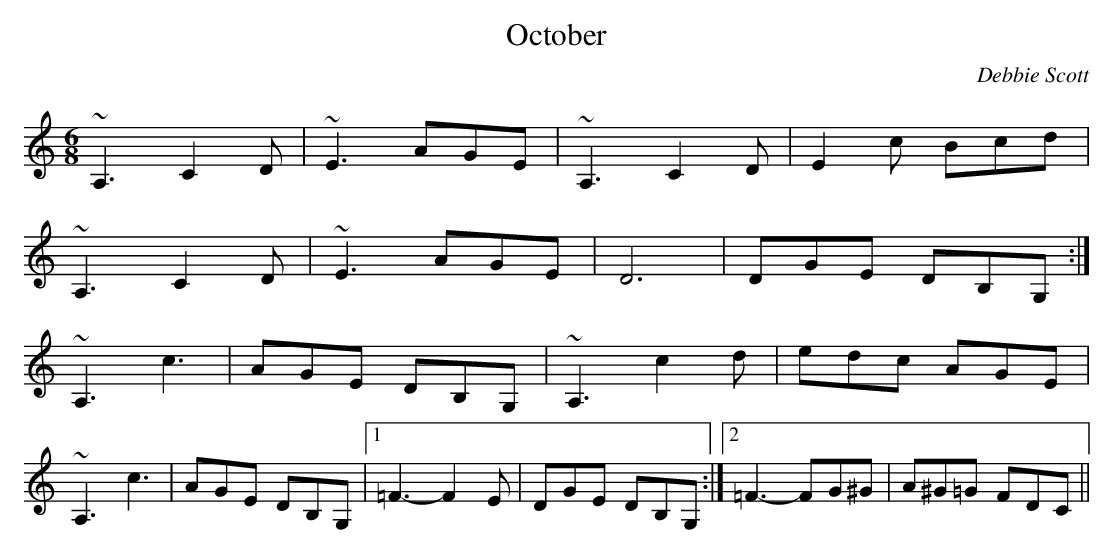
X:1
T:October
M:6/8
L:1/8
C:Debbie Scott
K:Am
~A,3  C2D|~E3 AGE|~A,3  C2D|E2 c Bcd|
~A,3  C2D|~E3 AGE|D6|DGE DB,G,:|
~A,3 c3|AGE DB,G, |~A,3 c2d|edc AGE|
~A,3 c3|AGE DB,G, |[1 =F3-F2 E|DGE DB,G,:|[2 =F3-FG^G|A^G=G FDC||
